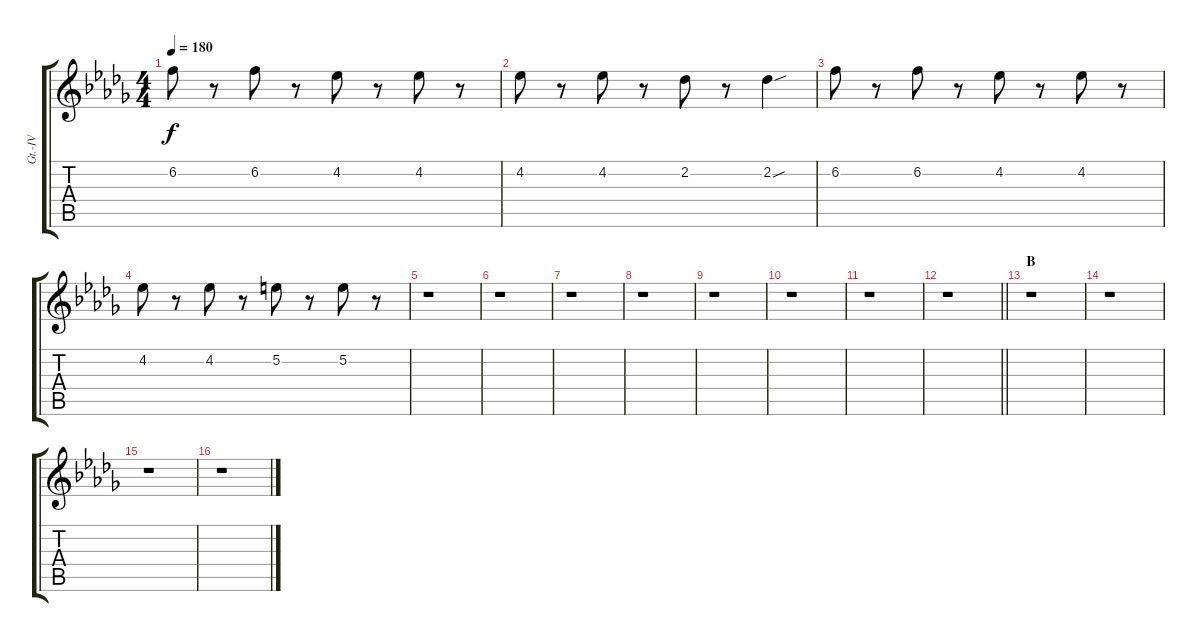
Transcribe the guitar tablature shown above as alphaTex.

\track ("Gt.-IV" "Gt.-IV") {instrument distortionguitar}
\staff {score tabs}
\tuning (E4 B3 G3 D3 A2 E2) {hide}
\ts (4 4)
\tempo 180
\clef g2
\ks db
6.2.8{dy f} r.8 6.2.8 r.8 4.2.8 r.8 4.2.8 r.8 |
4.2.8 r.8 4.2.8 r.8 2.2.8 r.8 2.2{sou}.4 |
6.2.8 r.8 6.2.8 r.8 4.2.8 r.8 4.2.8 r.8 |
4.2.8 r.8 4.2.8 r.8 5.2.8 r.8 5.2.8 r.8 |
r.1 |
r.1 |
r.1 |
r.1 |
r.1 |
r.1 |
r.1 |
\barLineRight lightlight
r.1 |
\section ("" "B")
r.1 |
r.1 |
r.1 |
r.1
